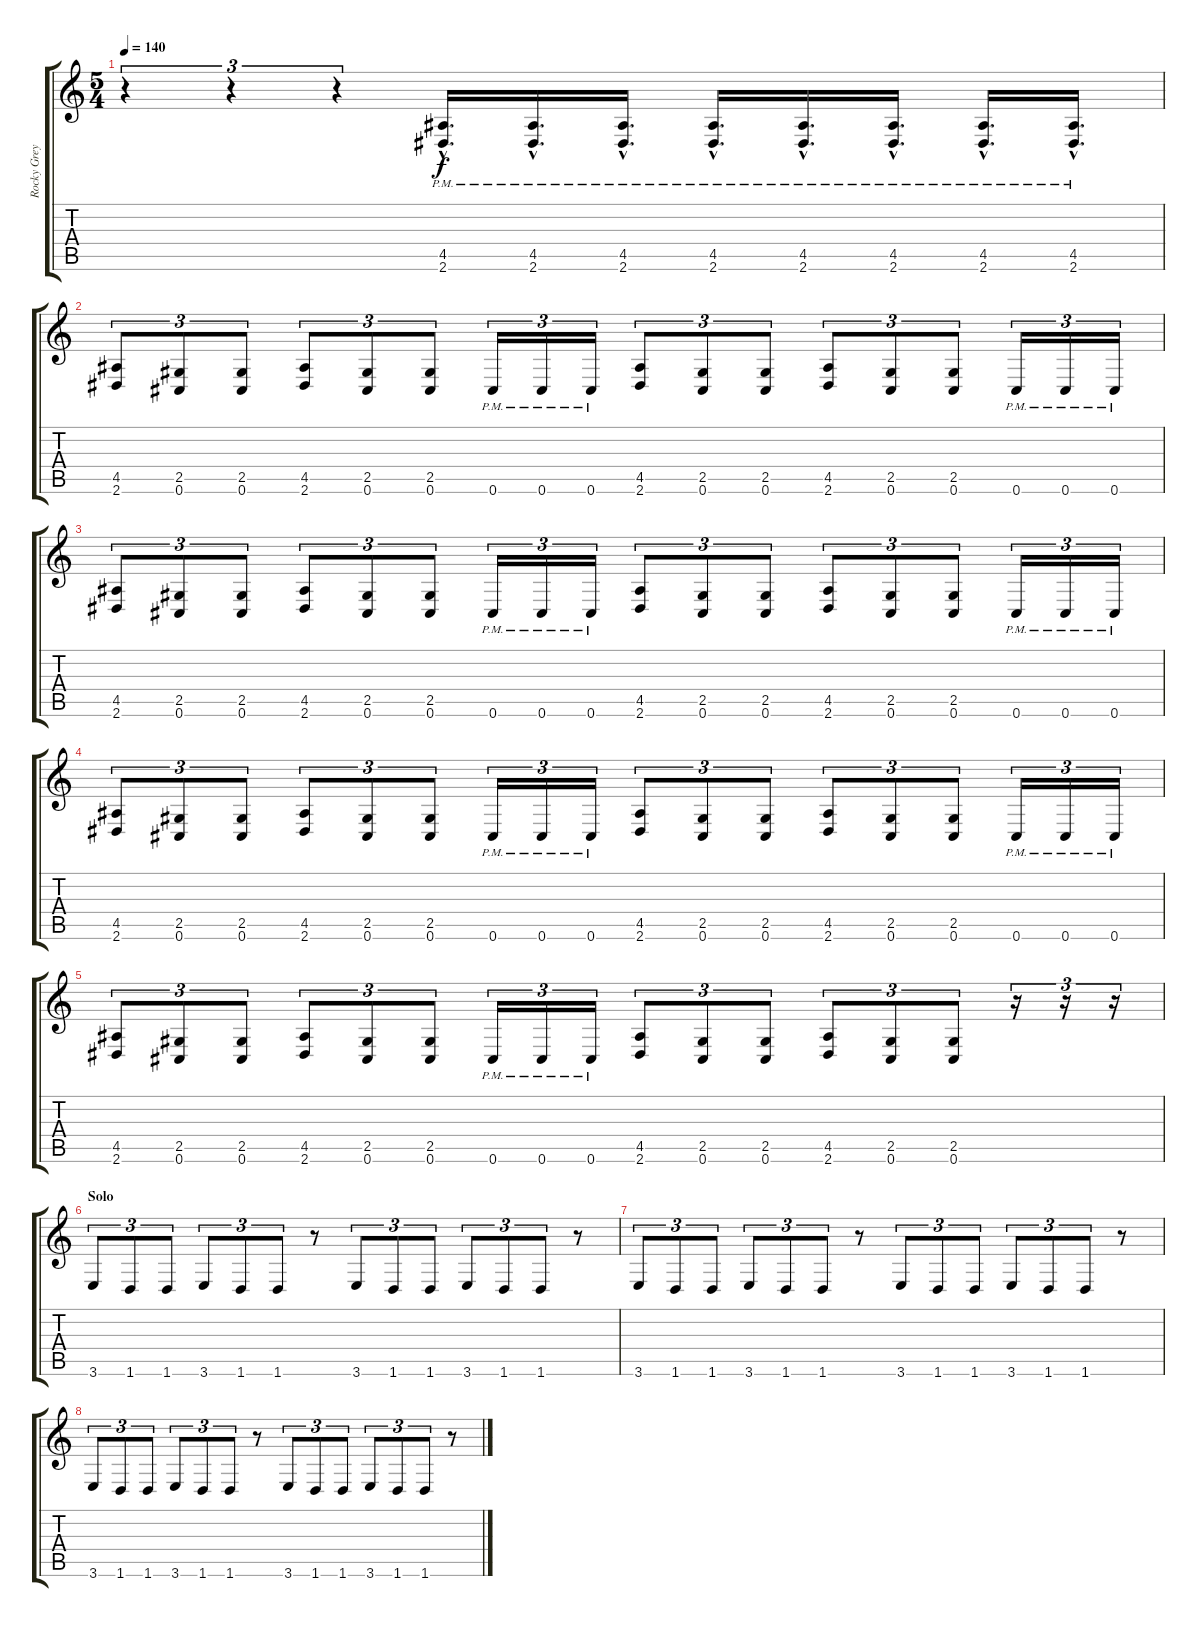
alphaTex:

\track ("Rocky Grey - Lead Guitar" "Rocky Grey") {instrument overdrivenguitar}
\staff {score tabs}
\tuning (Db4 Ab3 E3 B2 Gb2 Db2) {hide}
\ts (5 4)
\tempo 140
\clef g2
\ks c
r.4{tu (3 2) dy f} r.4{tu (3 2)} r.4{tu (3 2)} (4.5{hac pm} 2.6{hac pm}).16{d} (4.5{hac pm} 2.6{hac pm}).16{d} (4.5{hac pm} 2.6{hac pm}).16{d} (4.5{hac pm} 2.6{hac pm}).16{d} (4.5{hac pm} 2.6{hac pm}).16{d} (4.5{hac pm} 2.6{hac pm}).16{d} (4.5{hac pm} 2.6{hac pm}).16{d} (4.5{hac pm} 2.6{hac pm}).16{d} |
(4.5 2.6).8{tu (3 2)} (2.5 0.6).8{tu (3 2)} (2.5 0.6).8{tu (3 2)} (4.5 2.6).8{tu (3 2)} (2.5 0.6).8{tu (3 2)} (2.5 0.6).8{tu (3 2)} 0.6{pm}.16{tu (3 2)} 0.6{pm}.16{tu (3 2)} 0.6{pm}.16{tu (3 2)} (4.5 2.6).8{tu (3 2)} (2.5 0.6).8{tu (3 2)} (2.5 0.6).8{tu (3 2)} (4.5 2.6).8{tu (3 2)} (2.5 0.6).8{tu (3 2)} (2.5 0.6).8{tu (3 2)} 0.6{pm}.16{tu (3 2)} 0.6{pm}.16{tu (3 2)} 0.6{pm}.16{tu (3 2)} |
(4.5 2.6).8{tu (3 2)} (2.5 0.6).8{tu (3 2)} (2.5 0.6).8{tu (3 2)} (4.5 2.6).8{tu (3 2)} (2.5 0.6).8{tu (3 2)} (2.5 0.6).8{tu (3 2)} 0.6{pm}.16{tu (3 2)} 0.6{pm}.16{tu (3 2)} 0.6{pm}.16{tu (3 2)} (4.5 2.6).8{tu (3 2)} (2.5 0.6).8{tu (3 2)} (2.5 0.6).8{tu (3 2)} (4.5 2.6).8{tu (3 2)} (2.5 0.6).8{tu (3 2)} (2.5 0.6).8{tu (3 2)} 0.6{pm}.16{tu (3 2)} 0.6{pm}.16{tu (3 2)} 0.6{pm}.16{tu (3 2)} |
(4.5 2.6).8{tu (3 2)} (2.5 0.6).8{tu (3 2)} (2.5 0.6).8{tu (3 2)} (4.5 2.6).8{tu (3 2)} (2.5 0.6).8{tu (3 2)} (2.5 0.6).8{tu (3 2)} 0.6{pm}.16{tu (3 2)} 0.6{pm}.16{tu (3 2)} 0.6{pm}.16{tu (3 2)} (4.5 2.6).8{tu (3 2)} (2.5 0.6).8{tu (3 2)} (2.5 0.6).8{tu (3 2)} (4.5 2.6).8{tu (3 2)} (2.5 0.6).8{tu (3 2)} (2.5 0.6).8{tu (3 2)} 0.6{pm}.16{tu (3 2)} 0.6{pm}.16{tu (3 2)} 0.6{pm}.16{tu (3 2)} |
(4.5 2.6).8{tu (3 2)} (2.5 0.6).8{tu (3 2)} (2.5 0.6).8{tu (3 2)} (4.5 2.6).8{tu (3 2)} (2.5 0.6).8{tu (3 2)} (2.5 0.6).8{tu (3 2)} 0.6{pm}.16{tu (3 2)} 0.6{pm}.16{tu (3 2)} 0.6{pm}.16{tu (3 2)} (4.5 2.6).8{tu (3 2)} (2.5 0.6).8{tu (3 2)} (2.5 0.6).8{tu (3 2)} (4.5 2.6).8{tu (3 2)} (2.5 0.6).8{tu (3 2)} (2.5 0.6).8{tu (3 2)} r.16{tu (3 2)} r.16{tu (3 2)} r.16{tu (3 2)} |
\section ("" "Solo")
3.6.8{tu (3 2)} 1.6.8{tu (3 2)} 1.6.8{tu (3 2)} 3.6.8{tu (3 2)} 1.6.8{tu (3 2)} 1.6.8{tu (3 2)} r.8 3.6.8{tu (3 2)} 1.6.8{tu (3 2)} 1.6.8{tu (3 2)} 3.6.8{tu (3 2)} 1.6.8{tu (3 2)} 1.6.8{tu (3 2)} r.8 |
3.6.8{tu (3 2)} 1.6.8{tu (3 2)} 1.6.8{tu (3 2)} 3.6.8{tu (3 2)} 1.6.8{tu (3 2)} 1.6.8{tu (3 2)} r.8 3.6.8{tu (3 2)} 1.6.8{tu (3 2)} 1.6.8{tu (3 2)} 3.6.8{tu (3 2)} 1.6.8{tu (3 2)} 1.6.8{tu (3 2)} r.8 |
3.6.8{tu (3 2)} 1.6.8{tu (3 2)} 1.6.8{tu (3 2)} 3.6.8{tu (3 2)} 1.6.8{tu (3 2)} 1.6.8{tu (3 2)} r.8 3.6.8{tu (3 2)} 1.6.8{tu (3 2)} 1.6.8{tu (3 2)} 3.6.8{tu (3 2)} 1.6.8{tu (3 2)} 1.6.8{tu (3 2)} r.8
